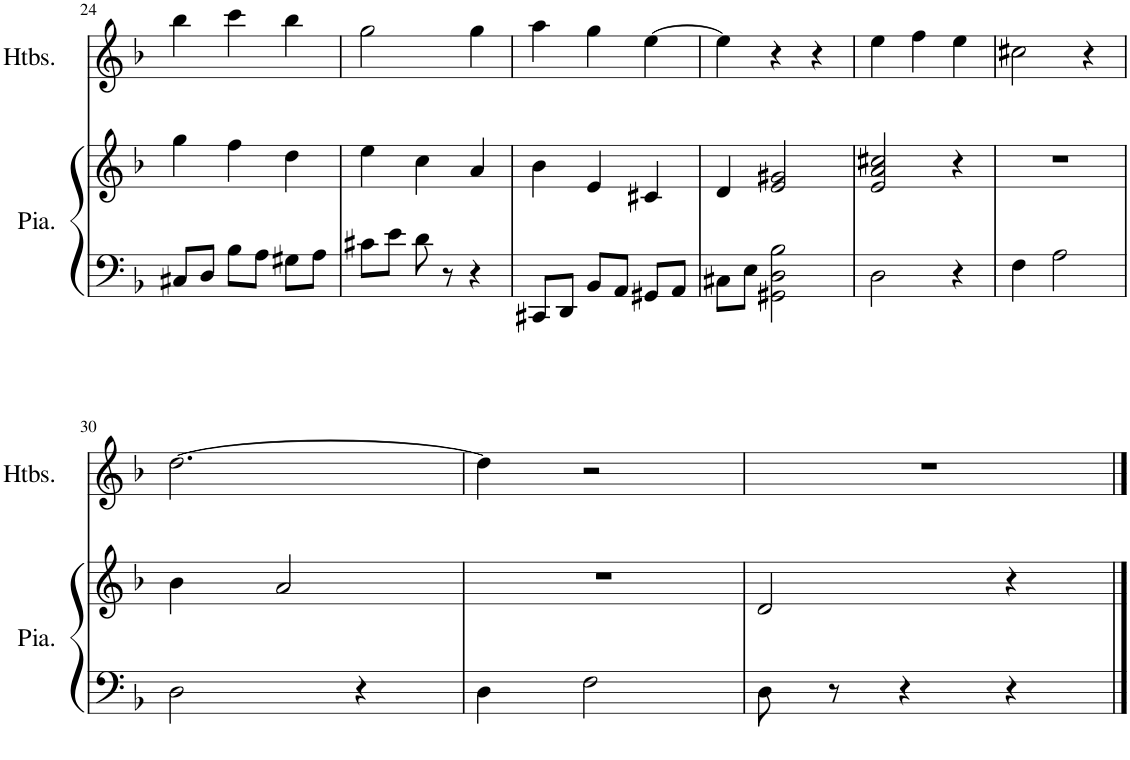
**kern	**kern	**kern
*part2	*part2	*part1
*staff3	*staff2	*staff1
*I"Piano	*	*I"Hautbois
*I'Pia.	*	*I'Htbs.
!!LO:PB:g=z
*clefF4	*clefG2	*clefG2
*k[b-]	*k[b-]	*k[b-]
*M3/4	*M3/4	*M3/4
=24	=24	=24
8C#X/L	4gg\	4bb-\
8D/J	.	.
8B-\L	4ff\	4ccc\
8A\J	.	.
8G#X\L	4dd\	4bb-\
8A\J	.	.
=25	=25	=25
8c#X\L	4ee\	2gg\
8e\J	.	.
8d\	4cc\	.
8r	.	.
4r	4a/	4gg\
=26	=26	=26
8CC#X/L	4b-\	4aa\
8DD/J	.	.
8BB-/L	4e/	4gg\
8AA/J	.	.
8GG#X/L	4c#X/	[4ee\
8AA/J	.	.
=27	=27	=27
8C#X\L	4d/	4ee\]
8E\J	.	.
2GG#X\ 2D\ 2B-\	2e/ 2g#X/	4r
.	.	4r
=28	=28	=28
2D\	2e/ 2a/ 2cc#X/	4ee\
.	.	4ff\
4r	4r	4ee\
=29	=29	=29
4F\	2.r	2cc#X\
2A\	.	.
.	.	4r
!!LO:LB:g=z
=30	=30	=30
2D\	4b-\	[2.dd\
.	2a/	.
4r	.	.
=31	=31	=31
4D\	2.r	4dd\]
2F\	.	2r
=32	=32	=32
8D\	2d/	2.r
8r	.	.
4r	.	.
4r	4r	.
==	==	==
*-	*-	*-
